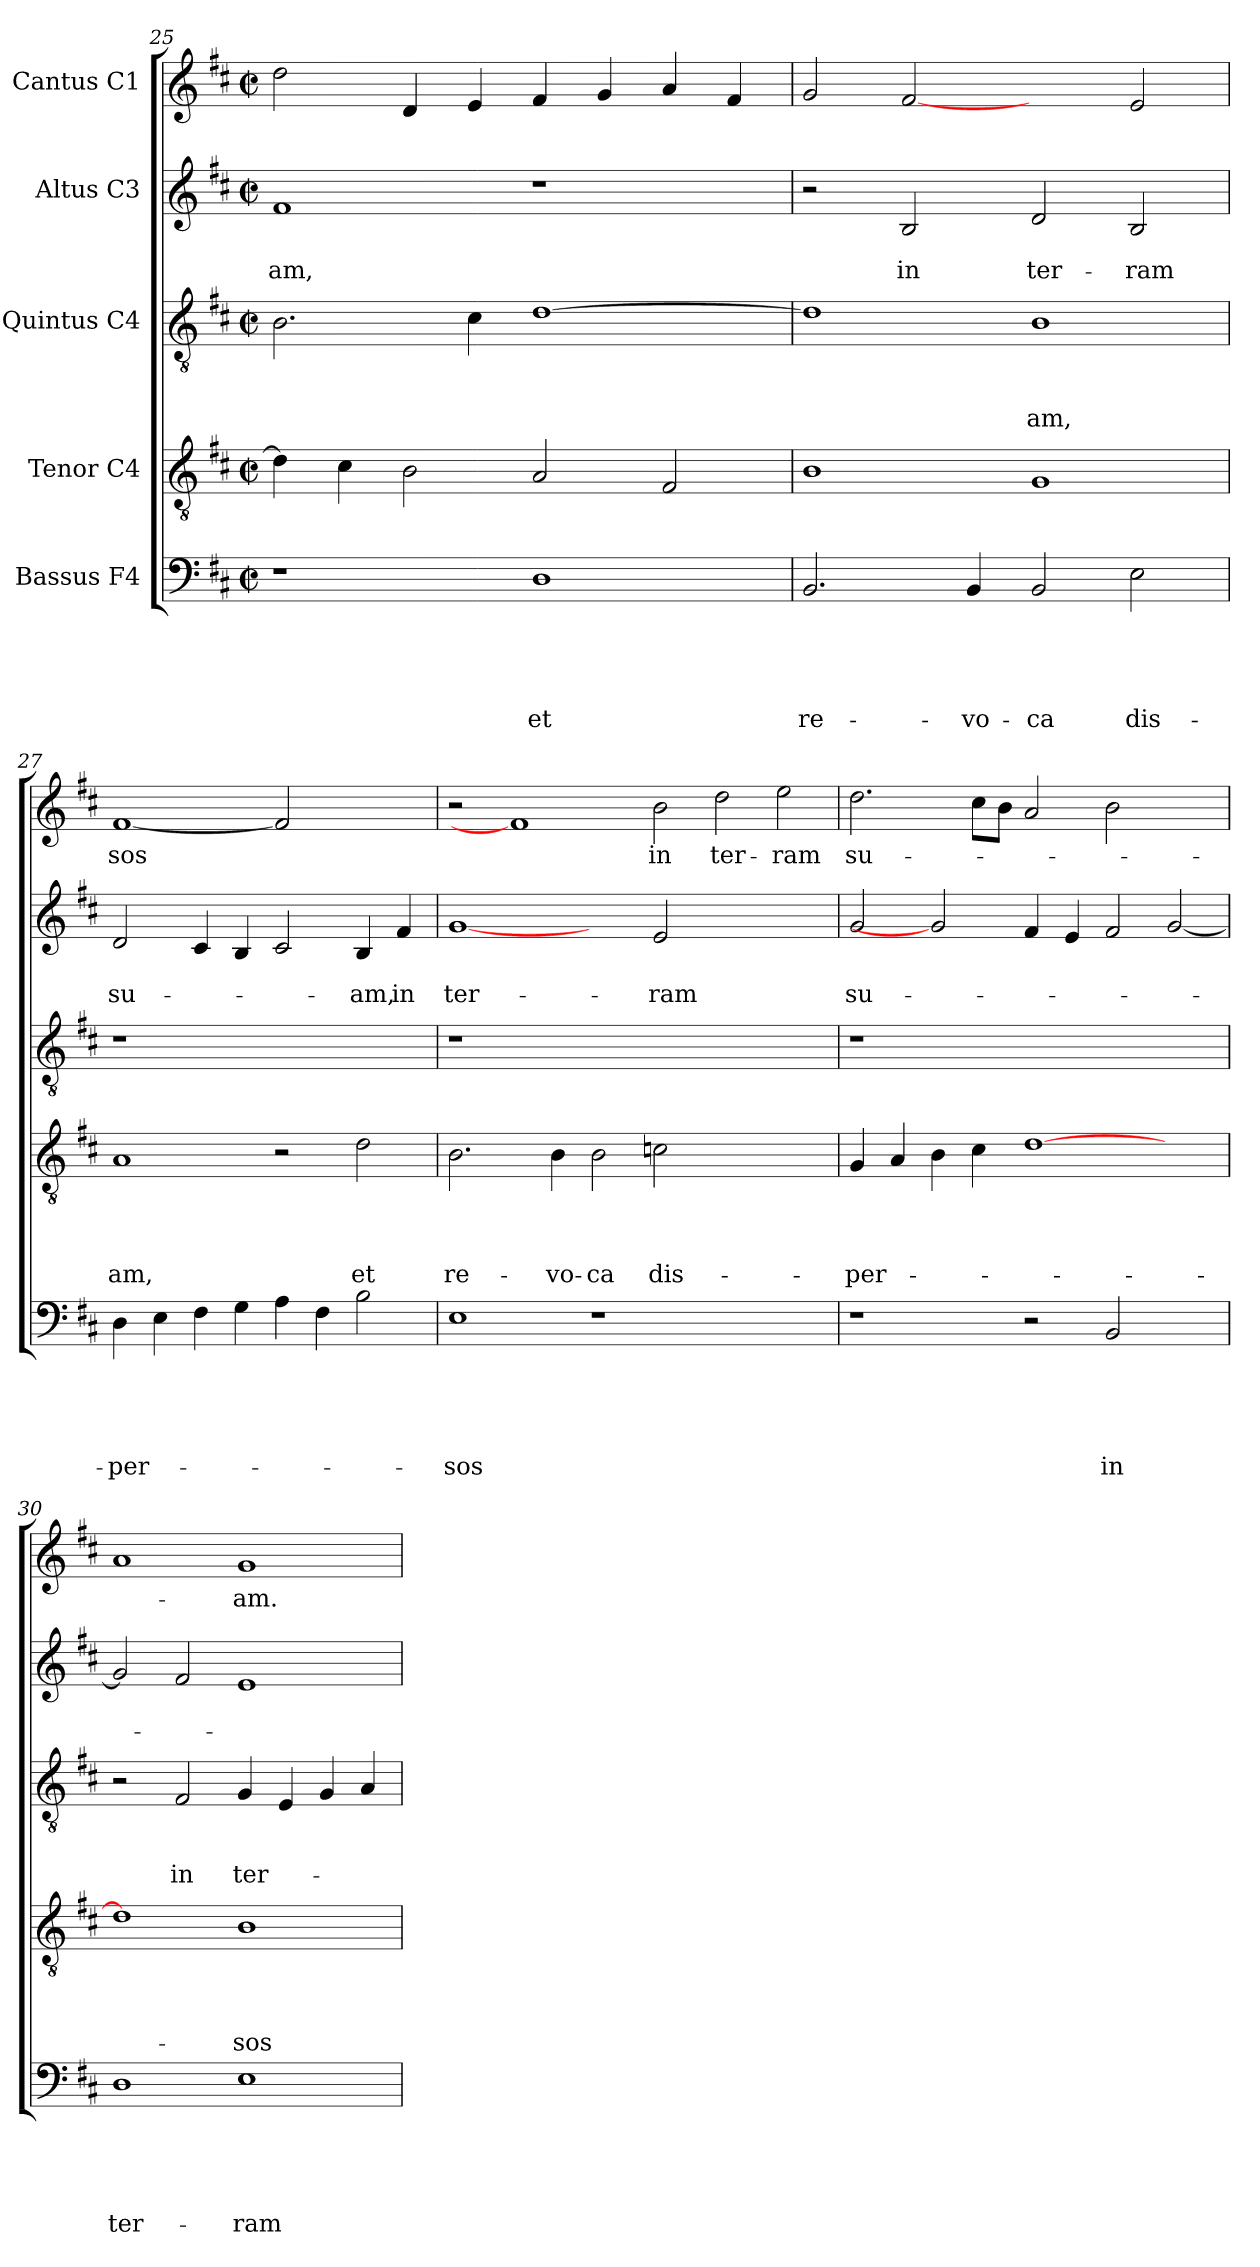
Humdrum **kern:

**kern	**text	**text	**text	**text	**text	**kern	**text	**text	**text	**text	**kern	**text	**text	**text	**kern	**text	**text	**kern	**text
*part5	*part5	*part5	*part5	*part5	*part5	*part4	*part4	*part4	*part4	*part4	*part3	*part3	*part3	*part3	*part2	*part2	*part2	*part1	*part1
*staff5	*staff5	*staff5	*staff5	*staff5	*staff5	*staff4	*staff4	*staff4	*staff4	*staff4	*staff3	*staff3	*staff3	*staff3	*staff2	*staff2	*staff2	*staff1	*staff1
*I"Bassus F4	*	*	*	*	*	*I"Tenor C4	*	*	*	*	*I"Quintus C4	*	*	*	*I"Altus C3	*	*	*I"Cantus C1	*
*clefF4	*	*	*	*	*	*clefGv2	*	*	*	*	*clefGv2	*	*	*	*clefG2	*	*	*clefG2	*
*k[f#c#]	*	*	*	*	*	*k[f#c#]	*	*	*	*	*k[f#c#]	*	*	*	*k[f#c#]	*	*	*k[f#c#]	*
*D:	*	*	*	*	*	*D:	*	*	*	*	*D:	*	*	*	*D:	*	*	*D:	*
*M2/2	*	*	*	*	*	*M2/2	*	*	*	*	*M2/2	*	*	*	*M2/2	*	*	*M2/2	*
*met(c|)	*	*	*	*	*	*met(c|)	*	*	*	*	*met(c|)	*	*	*	*met(c|)	*	*	*met(c|)	*
=25	=25	=25	=25	=25	=25	=25	=25	=25	=25	=25	=25	=25	=25	=25	=25	=25	=25	=25	=25
!	!	!	!	!	!	!	!	!	!	!	!	!	!	!	!	!	!LO:LY:b	!	!
1r	.	.	.	.	.	4d\]	.	.	.	.	2.B\	.	.	.	1f#	.	-am,	2dd\	.
.	.	.	.	.	.	4c#\	.	.	.	.	.	.	.	.	.	.	.	.	.
.	.	.	.	.	.	2B\	.	.	.	.	.	.	.	.	.	.	.	4d/	.
.	.	.	.	.	.	.	.	.	.	.	4c#\	.	.	.	.	.	.	4e/	.
!	!	!	!	!	!LO:LY:b	!	!	!	!	!	!	!	!	!	!	!	!	!	!
1D	.	.	.	.	et	2A/	.	.	.	.	[1d	.	.	.	1r	.	.	4f#/	.
.	.	.	.	.	.	.	.	.	.	.	.	.	.	.	.	.	.	4g/	.
.	.	.	.	.	.	2F#/	.	.	.	.	.	.	.	.	.	.	.	4a/	.
.	.	.	.	.	.	.	.	.	.	.	.	.	.	.	.	.	.	4f#/	.
=26	=26	=26	=26	=26	=26	=26	=26	=26	=26	=26	=26	=26	=26	=26	=26	=26	=26	=26	=26
!	!	!	!	!	!LO:LY:b	!	!	!	!	!	!	!	!	!	!	!	!	!	!
2.BB/	.	.	.	.	re-	1B	.	.	.	.	1d]	.	.	.	2r	.	.	2g/	.
!	!	!	!	!	!	!	!	!	!	!	!	!	!	!	!	!	!LO:LY:b	!	!
.	.	.	.	.	.	.	.	.	.	.	.	.	.	.	2B/	.	in	[2f#	.
!	!	!	!	!	!LO:LY:b	!	!	!	!	!	!	!	!	!	!	!	!	!	!
4BB/	.	.	.	.	-vo-	.	.	.	.	.	.	.	.	.	.	.	.	.	.
!	!	!	!	!	!LO:LY:b	!	!	!	!	!	!	!	!	!LO:LY:b	!	!	!LO:LY:b	!	!
2BB/	.	.	.	.	-ca	1G	.	.	.	.	1B	.	.	-am,	2d/	.	ter-	2ryy	.
!	!	!	!	!	!LO:LY:b	!	!	!	!	!	!	!	!	!	!	!	!LO:LY:b	!	!
2E\	.	.	.	.	dis-	.	.	.	.	.	.	.	.	.	2B/	.	-ram	2e/	.
=27	=27	=27	=27	=27	=27	=27	=27	=27	=27	=27	=27	=27	=27	=27	=27	=27	=27	=27	=27
!	!	!	!	!	!LO:LY:b	!	!	!	!	!LO:LY:b	!	!	!	!	!	!	!LO:LY:b	!	!LO:LY:b
4D\	.	.	.	.	-per-	1A	.	.	.	-am,	1r	.	.	.	2d/	.	su-	[1f#	-sos
4E\	.	.	.	.	.	.	.	.	.	.	.	.	.	.	.	.	.	.	.
4F#\	.	.	.	.	.	.	.	.	.	.	.	.	.	.	4c#/	.	.	.	.
4G\	.	.	.	.	.	.	.	.	.	.	.	.	.	.	4B/	.	.	.	.
4A\	.	.	.	.	.	2r	.	.	.	.	1ryy	.	.	.	2c#/	.	.	2f#]	.
4F#\	.	.	.	.	.	.	.	.	.	.	.	.	.	.	.	.	.	.	.
!	!	!	!	!	!	!	!	!	!	!LO:LY:b	!	!	!	!	!	!	!LO:LY:b	!	!
2B\	.	.	.	.	.	2d\	.	.	.	et	.	.	.	.	4B/	.	-am,	2ryy	.
!	!	!	!	!	!	!	!	!	!	!	!	!	!	!	!	!	!LO:LY:b	!	!
.	.	.	.	.	.	.	.	.	.	.	.	.	.	.	4f#/	.	in	.	.
!!LO:LB:g=z
=28	=28	=28	=28	=28	=28	=28	=28	=28	=28	=28	=28	=28	=28	=28	=28	=28	=28	=28	=28
!	!	!	!	!	!LO:LY:b	!	!	!	!	!LO:LY:b	!	!	!	!	!	!	!LO:LY:b	!	!
1E	.	.	.	.	-sos	2.B\	.	.	.	re-	1r	.	.	.	[1g	.	ter-	2r	.
.	.	.	.	.	.	.	.	.	.	.	.	.	.	.	.	.	.	1f#]	.
!	!	!	!	!	!	!	!	!	!	!LO:LY:b	!	!	!	!	!	!	!	!	!
.	.	.	.	.	.	4B\	.	.	.	-vo-	.	.	.	.	.	.	.	.	.
!	!	!	!	!	!	!	!	!	!	!LO:LY:b	!	!	!	!	!	!	!	!	!
1r	.	.	.	.	.	2B\	.	.	.	-ca	0ryy	.	.	.	2ryy	.	.	.	.
!	!	!	!	!	!	!	!	!	!	!LO:LY:b	!	!	!	!	!	!	!LO:LY:b	!	!LO:LY:b
.	.	.	.	.	.	2cn\	.	.	.	dis-	.	.	.	.	2e/	.	-ram	2b\	in
!	!	!	!	!	!	!	!	!	!	!	!	!	!	!	!	!	!	!	!LO:LY:b
1ryy	.	.	.	.	.	1ryy	.	.	.	.	.	.	.	.	1ryy	.	.	2dd\	ter-
!	!	!	!	!	!	!	!	!	!	!	!	!	!	!	!	!	!	!	!LO:LY:b
.	.	.	.	.	.	.	.	.	.	.	.	.	.	.	.	.	.	2ee\	-ram
=29	=29	=29	=29	=29	=29	=29	=29	=29	=29	=29	=29	=29	=29	=29	=29	=29	=29	=29	=29
!	!	!	!	!	!	!	!	!	!	!LO:LY:b	!	!	!	!	!	!	!LO:LY:b	!	!LO:LY:b
1r	.	.	.	.	.	4G/	.	.	.	-per-	1r	.	.	.	2g/	.	su-	2.dd\	su-
.	.	.	.	.	.	4A/	.	.	.	.	.	.	.	.	.	.	.	.	.
.	.	.	.	.	.	4B\	.	.	.	.	.	.	.	.	2g]	.	.	.	.
.	.	.	.	.	.	4c#\	.	.	.	.	.	.	.	.	.	.	.	8cc#\L	.
.	.	.	.	.	.	.	.	.	.	.	.	.	.	.	.	.	.	8b\J	.
2r	.	.	.	.	.	[1d	.	.	.	.	1.ryy	.	.	.	4f#/	.	.	2a/	.
.	.	.	.	.	.	.	.	.	.	.	.	.	.	.	4e/	.	.	.	.
!	!	!	!	!	!LO:LY:b	!	!	!	!	!	!	!	!	!	!	!	!	!	!
2BB/	.	.	.	.	in	.	.	.	.	.	.	.	.	.	2f#/	.	.	2b\	.
2ryy	.	.	.	.	.	2ryy	.	.	.	.	.	.	.	.	[2g/	.	.	2ryy	.
=30	=30	=30	=30	=30	=30	=30	=30	=30	=30	=30	=30	=30	=30	=30	=30	=30	=30	=30	=30
!	!	!	!	!	!LO:LY:b	!	!	!	!	!	!	!	!	!	!	!	!	!	!
1D	.	.	.	.	ter-	1d]	.	.	.	.	2r	.	.	.	2g/]	.	.	1a	.
!	!	!	!	!	!	!	!	!	!	!	!	!	!	!LO:LY:b	!	!	!	!	!
.	.	.	.	.	.	.	.	.	.	.	2F#/	.	.	in	2f#/	.	.	.	.
!	!	!	!	!	!LO:LY:b	!	!	!	!	!LO:LY:b	!	!	!	!LO:LY:b	!	!	!	!	!LO:LY:b
1E	.	.	.	.	-ram	1B	.	.	.	-sos	4G/	.	.	ter-	1e	.	.	1g	-am.
.	.	.	.	.	.	.	.	.	.	.	4E/	.	.	.	.	.	.	.	.
.	.	.	.	.	.	.	.	.	.	.	4G/	.	.	.	.	.	.	.	.
.	.	.	.	.	.	.	.	.	.	.	4A/	.	.	.	.	.	.	.	.
=	=	=	=	=	=	=	=	=	=	=	=	=	=	=	=	=	=	=	=
*-	*-	*-	*-	*-	*-	*-	*-	*-	*-	*-	*-	*-	*-	*-	*-	*-	*-	*-	*-
